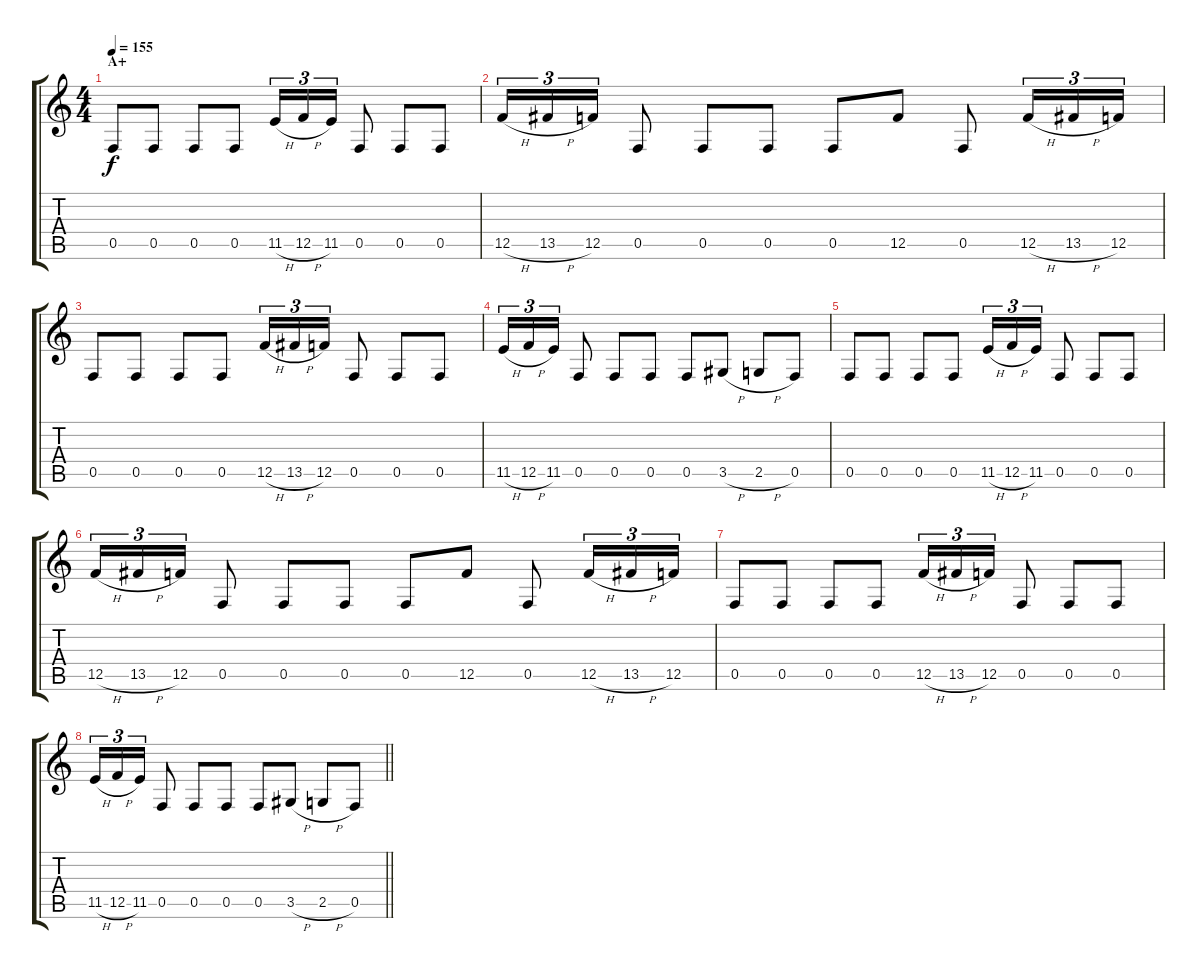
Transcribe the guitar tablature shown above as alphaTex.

\track "" {instrument distortionguitar}
\staff {score tabs}
\tuning (C4 G3 Eb3 Bb2 F2 C2) {hide}
\ts (4 4)
\section ("" "A+")
\tempo 155
\clef g2
\ks c
0.5.8{dy f} 0.5.8 0.5.8 0.5.8 11.5{h}.16{tu (3 2)} 12.5{h}.16{tu (3 2)} 11.5.16{tu (3 2)} 0.5.8 0.5.8 0.5.8 |
12.5{h}.16{tu (3 2)} 13.5{h}.16{tu (3 2)} 12.5.16{tu (3 2)} 0.5.8 0.5.8 0.5.8 0.5.8 12.5.8 0.5.8 12.5{h}.16{tu (3 2)} 13.5{h}.16{tu (3 2)} 12.5.16{tu (3 2)} |
0.5.8 0.5.8 0.5.8 0.5.8 12.5{h}.16{tu (3 2)} 13.5{h}.16{tu (3 2)} 12.5.16{tu (3 2)} 0.5.8 0.5.8 0.5.8 |
11.5{h}.16{tu (3 2)} 12.5{h}.16{tu (3 2)} 11.5.16{tu (3 2)} 0.5.8 0.5.8 0.5.8 0.5.8 3.5{h}.8 2.5{h}.8 0.5.8 |
0.5.8 0.5.8 0.5.8 0.5.8 11.5{h}.16{tu (3 2)} 12.5{h}.16{tu (3 2)} 11.5.16{tu (3 2)} 0.5.8 0.5.8 0.5.8 |
12.5{h}.16{tu (3 2)} 13.5{h}.16{tu (3 2)} 12.5.16{tu (3 2)} 0.5.8 0.5.8 0.5.8 0.5.8 12.5.8 0.5.8 12.5{h}.16{tu (3 2)} 13.5{h}.16{tu (3 2)} 12.5.16{tu (3 2)} |
0.5.8 0.5.8 0.5.8 0.5.8 12.5{h}.16{tu (3 2)} 13.5{h}.16{tu (3 2)} 12.5.16{tu (3 2)} 0.5.8 0.5.8 0.5.8 |
\barLineRight lightlight
11.5{h}.16{tu (3 2)} 12.5{h}.16{tu (3 2)} 11.5.16{tu (3 2)} 0.5.8 0.5.8 0.5.8 0.5.8 3.5{h}.8 2.5{h}.8 0.5.8
